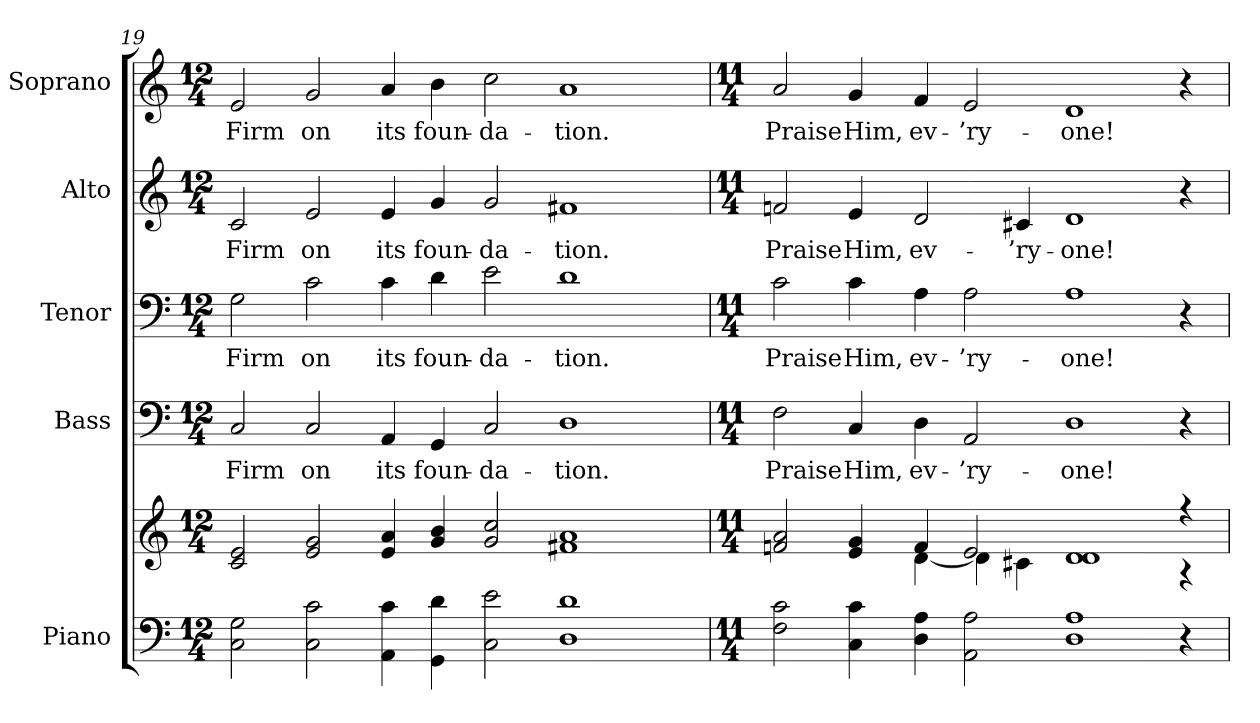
**kern	**kern	**kern	**text	**kern	**text	**kern	**text	**kern	**text
*part5	*part5	*part4	*part4	*part3	*part3	*part2	*part2	*part1	*part1
*staff6	*staff5	*staff4	*staff4	*staff3	*staff3	*staff2	*staff2	*staff1	*staff1
*I"Piano	*	*I"Bass	*	*I"Tenor	*	*I"Alto	*	*I"Soprano	*
*I'Pno.	*	*I'B.	*	*I'T.	*	*I'A.	*	*I'S.	*
!!LO:PB:g=z
*clefF4	*clefG2	*clefF4	*	*clefF4	*	*clefG2	*	*clefG2	*
*k[]	*k[]	*k[]	*	*k[]	*	*k[]	*	*k[]	*
*C:	*C:	*C:	*	*C:	*	*C:	*	*C:	*
*M12/4	*M12/4	*M12/4	*	*M12/4	*	*M12/4	*	*M12/4	*
=19	=19	=19	=19	=19	=19	=19	=19	=19	=19
*	*^	*	*	*	*	*	*	*	*
!	!	!	!	!LO:LY:b:color=#000000	!	!	!	!	!	!
!	!	!	!	!	!	!LO:LY:b:color=#000000	!	!	!	!
!	!	!	!	!	!	!	!	!LO:LY:b:color=#000000	!	!
!	!	!	!	!	!	!	!	!	!	!LO:LY:b:color=#000000
2Ci\ 2Gi	2ci/ 2ei	2ryy	2Ci/	Firm	2Gi\	Firm	2ci/	Firm	2ei/	Firm
!	!	!	!	!LO:LY:b:color=#000000	!	!	!	!	!	!
!	!	!	!	!	!	!LO:LY:b:color=#000000	!	!	!	!
!	!	!	!	!	!	!	!	!LO:LY:b:color=#000000	!	!
!	!	!	!	!	!	!	!	!	!	!LO:LY:b:color=#000000
2Ci\ 2ci	2ei/ 2gi	1ryy	2Ci/	on	2ci\	on	2ei/	on	2gi/	on
!	!	!	!	!LO:LY:b:color=#000000	!	!	!	!	!	!
!	!	!	!	!	!	!LO:LY:b:color=#000000	!	!	!	!
!	!	!	!	!	!	!	!	!LO:LY:b:color=#000000	!	!
!	!	!	!	!	!	!	!	!	!	!LO:LY:b:color=#000000
4AAi\ 4ci	4ei/ 4ai	.	4AAi/	its	4ci\	its	4ei/	its	4ai/	its
!	!	!	!	!LO:LY:b:color=#000000	!	!	!	!	!	!
!	!	!	!	!	!	!LO:LY:b:color=#000000	!	!	!	!
!	!	!	!	!	!	!	!	!LO:LY:b:color=#000000	!	!
!	!	!	!	!	!	!	!	!	!	!LO:LY:b:color=#000000
4GGi\ 4di	4gi/ 4bi	.	4GGi/	foun-	4di\	foun-	4gi/	foun-	4bi\	foun-
!	!	!	!	!LO:LY:b:color=#000000	!	!	!	!	!	!
!	!	!	!	!	!	!LO:LY:b:color=#000000	!	!	!	!
!	!	!	!	!	!	!	!	!LO:LY:b:color=#000000	!	!
!	!	!	!	!	!	!	!	!	!	!LO:LY:b:color=#000000
2Ci\ 2ei	2gi/ 2cci	1ryy	2Ci/	-da-	2ei\	-da-	2gi/	-da-	2cci\	-da-
!	!	!	!	!LO:LY:b:color=#000000	!	!	!	!	!	!
!	!	!	!	!	!	!LO:LY:b:color=#000000	!	!	!	!
!	!	!	!	!	!	!	!	!LO:LY:b:color=#000000	!	!
!	!	!	!	!	!	!	!	!	!	!LO:LY:b:color=#000000
1Di 1di	1f#Xi 1ai	.	1Di	-tion.	1di	-tion.	1f#Xi	-tion.	1ai	-tion.
.	.	2ryy	.	.	.	.	.	.	.	.
!!LO:PB:g=z
=20	=20	=20	=20	=20	=20	=20	=20	=20	=20	=20
*M11/4	*M11/4	*	*M11/4	*	*M11/4	*	*M11/4	*	*M11/4	*
!	!	!	!	!LO:LY:b:color=#000000	!	!	!	!	!	!
!	!	!	!	!	!	!LO:LY:b:color=#000000	!	!	!	!
!	!	!	!	!	!	!	!	!LO:LY:b:color=#000000	!	!
!	!	!	!	!	!	!	!	!	!	!LO:LY:b:color=#000000
2Fi\ 2ci	2fni/ 2ai	2ryy	2Fi\	Praise	2ci\	Praise	2fni/	Praise	2ai/	Praise
!	!	!	!	!LO:LY:b:color=#000000	!	!	!	!	!	!
!	!	!	!	!	!	!LO:LY:b:color=#000000	!	!	!	!
!	!	!	!	!	!	!	!	!LO:LY:b:color=#000000	!	!
!	!	!	!	!	!	!	!	!	!	!LO:LY:b:color=#000000
4Ci\ 4ci	4ei/ 4gi	4ryy	4Ci/	Him,	4ci\	Him,	4ei/	Him,	4gi/	Him,
!	!	!	!	!LO:LY:b:color=#000000	!	!	!	!	!	!
!	!	!	!	!	!	!LO:LY:b:color=#000000	!	!	!	!
!	!	!	!	!	!	!	!	!LO:LY:b:color=#000000	!	!
!	!	!	!	!	!	!	!	!	!	!LO:LY:b:color=#000000
4Di\ 4Ai	4fi/	[<4di\	4Di\	ev-	4Ai\	ev-	2di/	ev-	4fi/	ev-
!	!	!	!	!LO:LY:b:color=#000000	!	!	!	!	!	!
!	!	!	!	!	!	!LO:LY:b:color=#000000	!	!	!	!
!	!	!	!	!	!	!	!	!	!	!LO:LY:b:color=#000000
2AAi\ 2Ai	2ei/	4di\]	2AAi/	-’ry-	2Ai\	-’ry-	.	.	2ei/	-’ry-
!	!	!	!	!	!	!	!	!LO:LY:b:color=#000000	!	!
.	.	4c#Xi\	.	.	.	.	4c#Xi/	-’ry-	.	.
!	!	!	!	!LO:LY:b:color=#000000	!	!	!	!	!	!
!	!	!	!	!	!	!LO:LY:b:color=#000000	!	!	!	!
!	!	!	!	!	!	!	!	!LO:LY:b:color=#000000	!	!
!	!	!	!	!	!	!	!	!	!	!LO:LY:b:color=#000000
1Di 1Ai	1di 1di	1ryy	1Di	-one!	1Ai	-one!	1di	-one!	1di	-one!
4r	4r	4r	4r	.	4r	.	4r	.	4r	.
*	*v	*v	*	*	*	*	*	*	*	*
=	=	=	=	=	=	=	=	=	=
*-	*-	*-	*-	*-	*-	*-	*-	*-	*-
